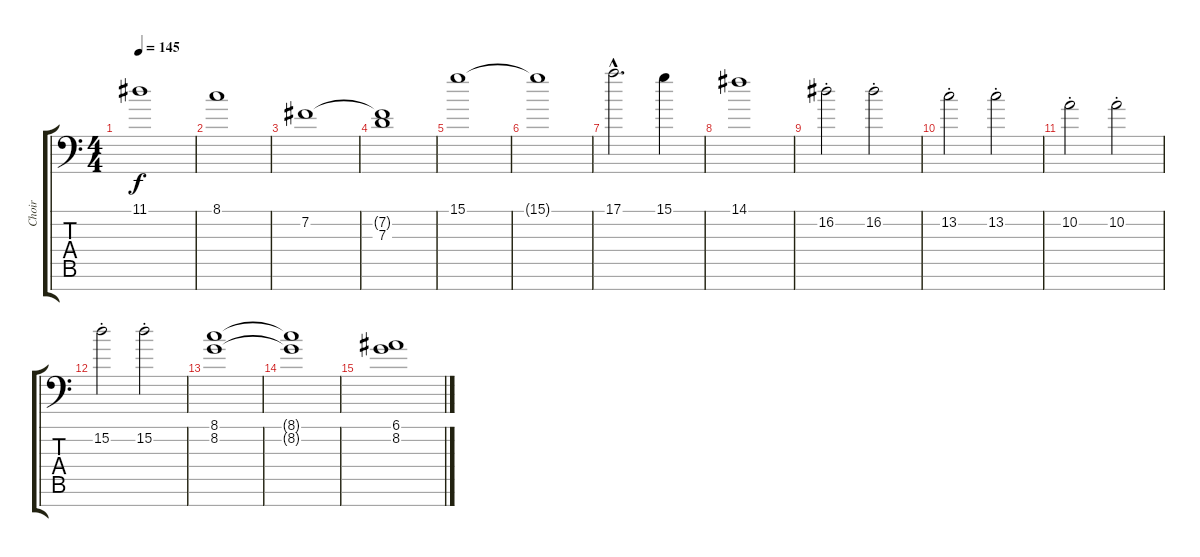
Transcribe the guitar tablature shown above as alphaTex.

\track ("Choir" "Choir") {instrument choiraahs}
\staff {score tabs}
\tuning (E4 B3 G3 D3 A2 E2 C-1) {hide}
\ts (4 4)
\tempo 145
\clef f4
\ks c
11.1.1{dy f} |
8.1.1 |
7.2.1 |
(7.2{t} 7.3).1 |
15.1.1 |
15.1{t}.1 |
17.1{hac}.2{d} 15.1.4 |
14.1.1 |
16.2{st}.2 16.2{st}.2 |
13.2{st}.2 13.2{st}.2 |
10.2{st}.2 10.2{st}.2 |
15.2{st}.2 15.2{st}.2 |
(8.1 8.2).1 |
(8.1{t} 8.2{t}).1 |
(6.1 8.2).1
